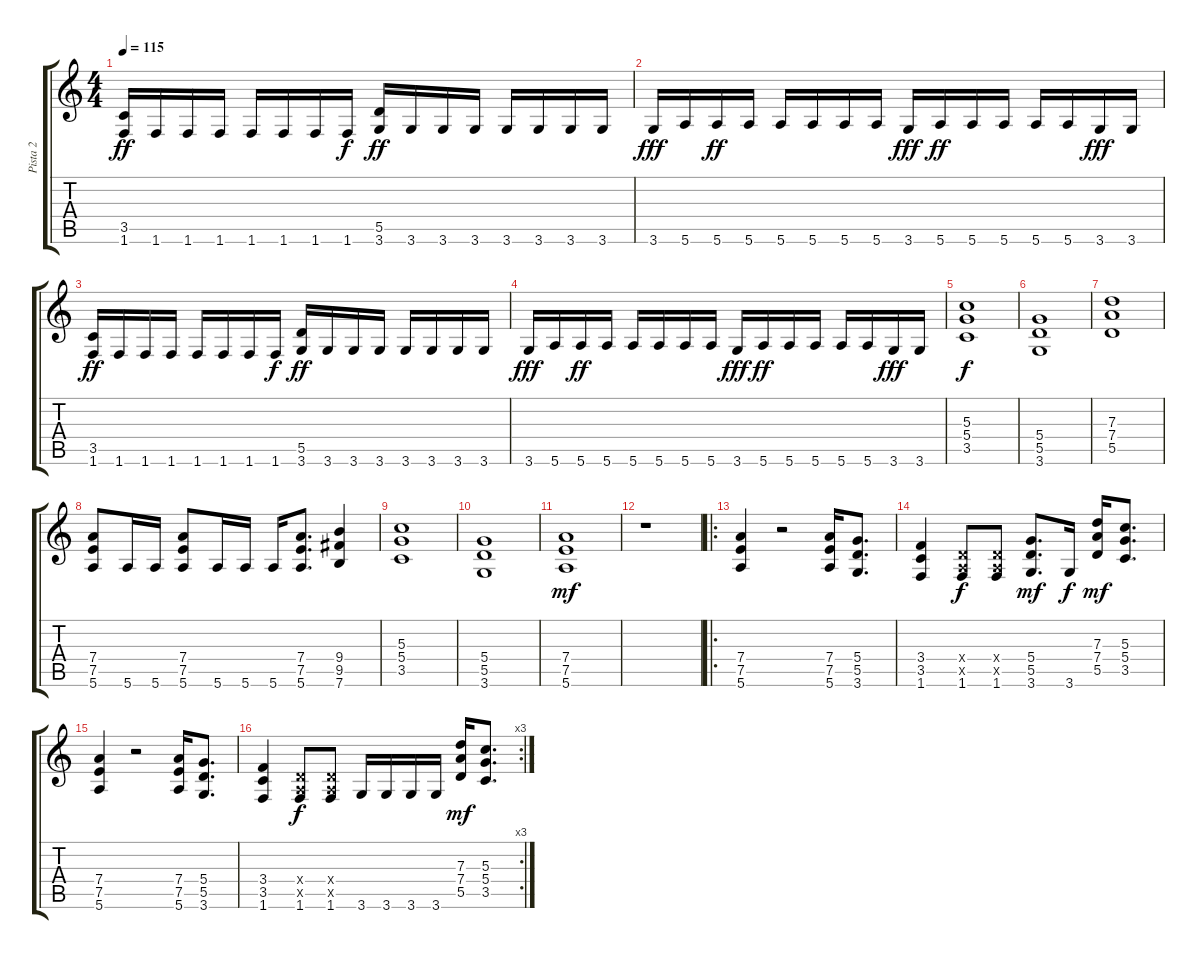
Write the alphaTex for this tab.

\track ("Pista 2" "Pista 2") {instrument distortionguitar}
\staff {score tabs}
\tuning (E4 B3 G3 D3 A2 E2) {hide}
\ts (4 4)
\tempo 115
\clef g2
\ks c
(3.5 1.6).16{dy ff volume 13} 1.6.16 1.6.16 1.6.16 1.6.16 1.6.16 1.6.16 1.6.16{dy f} (5.5 3.6).16{dy ff} 3.6.16 3.6.16 3.6.16 3.6.16 3.6.16 3.6.16 3.6.16 |
3.6.16{dy fff} 5.6.16 5.6.16{dy ff} 5.6.16 5.6.16 5.6.16 5.6.16 5.6.16 3.6.16{dy fff} 5.6.16{dy ff} 5.6.16 5.6.16 5.6.16 5.6.16 3.6.16{dy fff} 3.6.16 |
(3.5 1.6).16{dy ff volume 13} 1.6.16 1.6.16 1.6.16 1.6.16 1.6.16 1.6.16 1.6.16{dy f} (5.5 3.6).16{dy ff} 3.6.16 3.6.16 3.6.16 3.6.16 3.6.16 3.6.16 3.6.16 |
3.6.16{dy fff} 5.6.16 5.6.16{dy ff} 5.6.16 5.6.16 5.6.16 5.6.16 5.6.16 3.6.16{dy fff} 5.6.16{dy ff} 5.6.16 5.6.16 5.6.16 5.6.16 3.6.16{dy fff} 3.6.16 |
(5.3 5.4 3.5).1{dy f volume 10} |
(5.4 5.5 3.6).1 |
(7.3 7.4 5.5).1 |
(7.4 7.5 5.6).8 5.6.16 5.6.16 (7.4 7.5 5.6).8 5.6.16 5.6.16 5.6.16 (7.4 7.5 5.6).8{d} (9.4 9.5 7.6).4 |
(5.3 5.4 3.5).1 |
(5.4 5.5 3.6).1 |
(7.4 7.5 5.6).1{dy mf} |
r.1 |
\ro
(7.4 7.5 5.6).4 r.2 (7.4 7.5 5.6).16 (5.4 5.5 3.6).8{d} |
(3.4 3.5 1.6).4 (0.4{x} 0.5{x} 1.6).8{dy f} (0.4{x} 0.5{x} 1.6).8 (5.4 5.5 3.6).8{d dy mf} 3.6.16{dy f} (7.3 7.4 5.5).16{dy mf} (5.3 5.4 3.5).8{d} |
(7.4 7.5 5.6).4 r.2 (7.4 7.5 5.6).16 (5.4 5.5 3.6).8{d} |
\rc 3
(3.4 3.5 1.6).4 (0.4{x} 0.5{x} 1.6).8{dy f} (0.4{x} 0.5{x} 1.6).8 3.6.16 3.6.16 3.6.16 3.6.16 (7.3 7.4 5.5).16{dy mf} (5.3 5.4 3.5).8{d}
